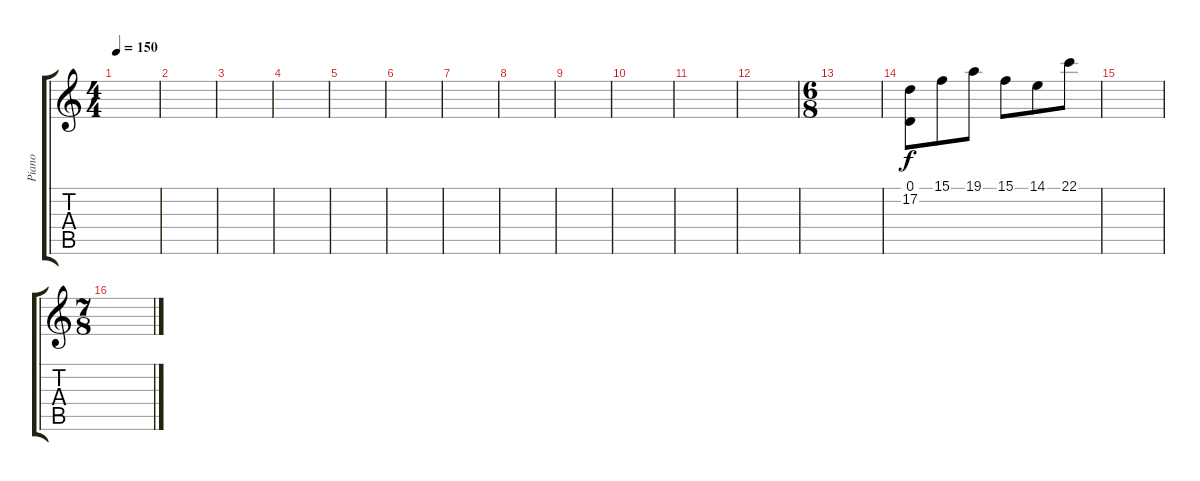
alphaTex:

\track ("Piano" "Piano") {instrument brightacousticpiano}
\staff {score tabs}
\tuning (D4 A3 F3 C3 G2 C2) {hide}
\ts (4 4)
\tempo 150
\clef g2
\ks c
|
|
|
|
|
|
|
|
|
|
|
|
\ts (6 8)
|
(0.1 17.2).8 15.1.8 19.1.8 15.1.8 14.1.8 22.1.8 |
|
\ts (7 8)
